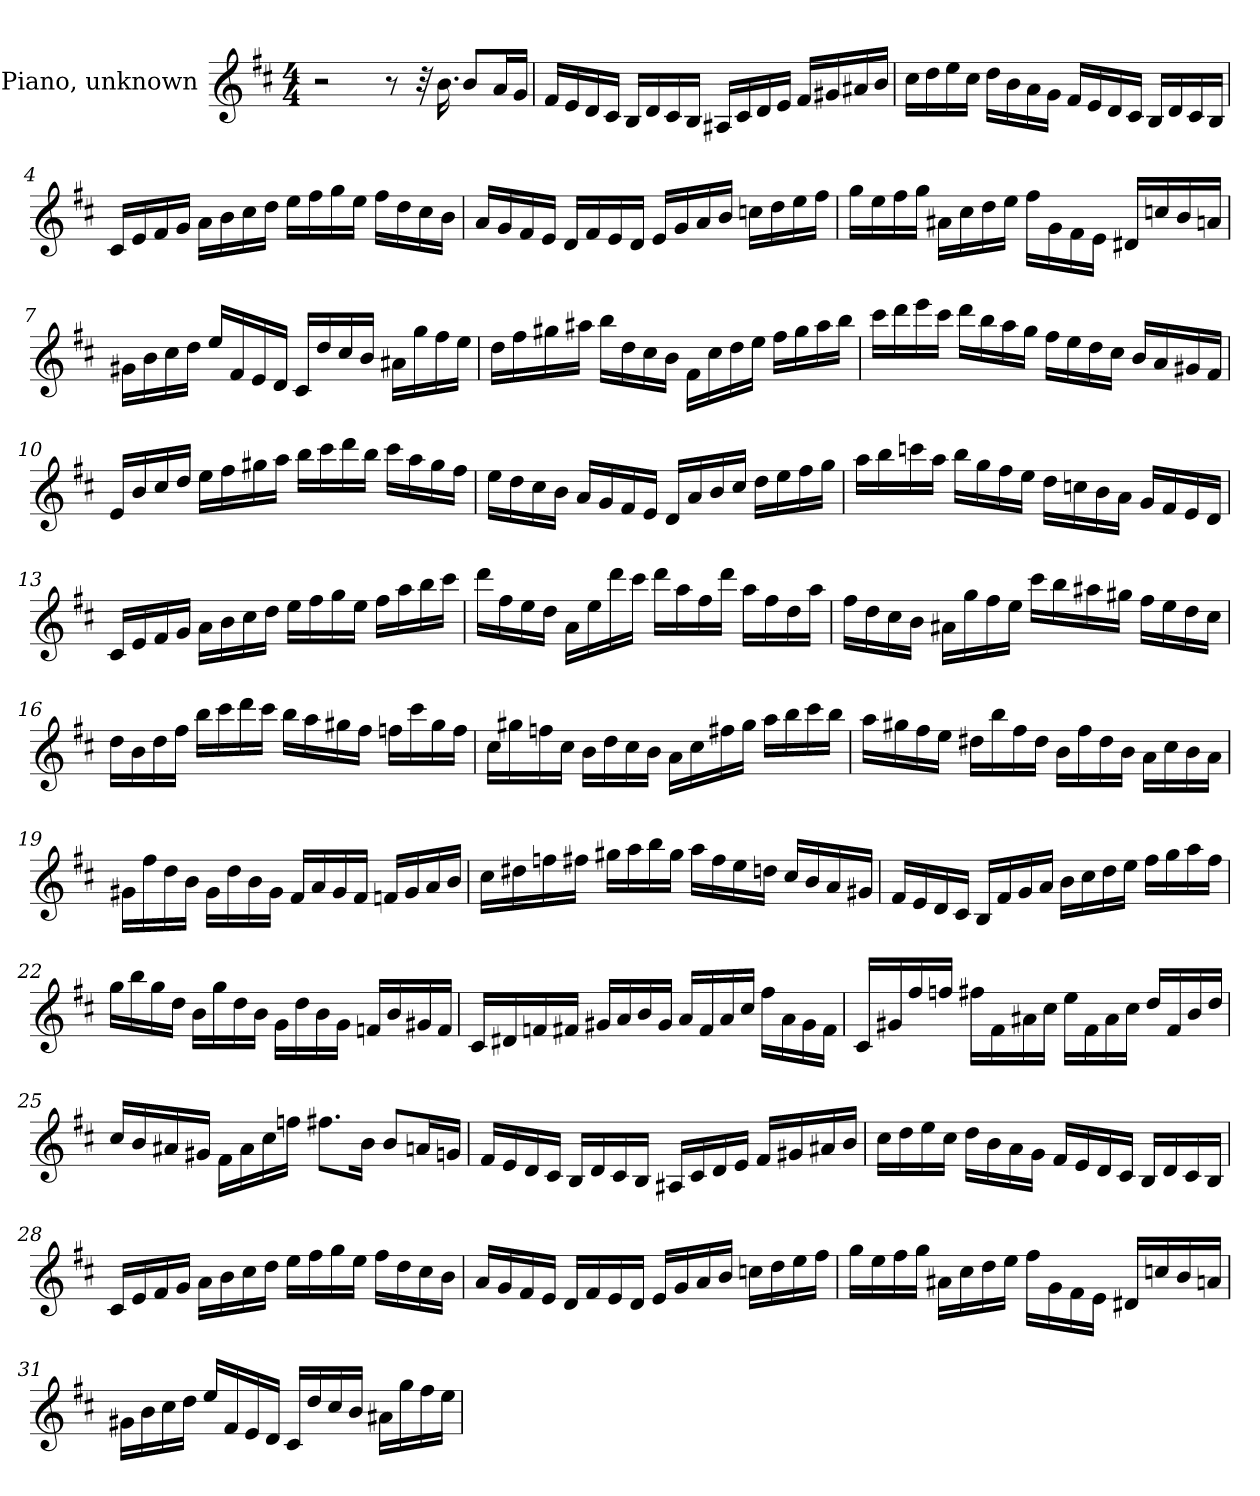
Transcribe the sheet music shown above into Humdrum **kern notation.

**kern
*part1
*staff1
*I"Piano, unknown
*I'Pno.
*clefG2
*k[f#c#]
*M4/4
*MM120
=1
2r
8r
32r
16.b\
8b/L
16a/L
16g/JJ
=2
16f#/LL
16e/
16d/
16c#/JJ
16B/LL
16d/
16c#/
16B/JJ
16A#X/LL
16c#/
16d/
16e/JJ
16f#/LL
16g#X/
16a#X/
16b/JJ
=3
16cc#\LL
16dd\
16ee\
16cc#\JJ
16dd\LL
16b\
16a\
16g\JJ
16f#/LL
16e/
16d/
16c#/JJ
16B/LL
16d/
16c#/
16B/JJ
!!LO:LB:g=z
=4
16c#/LL
16e/
16f#/
16g/JJ
16a\LL
16b\
16cc#\
16dd\JJ
16ee\LL
16ff#\
16gg\
16ee\JJ
16ff#\LL
16dd\
16cc#\
16b\JJ
=5
16a/LL
16g/
16f#/
16e/JJ
16d/LL
16f#/
16e/
16d/JJ
16e/LL
16g/
16a/
16b/JJ
16ccn\LL
16dd\
16ee\
16ff#\JJ
!!LO:LB:g=z
=6
16gg\LL
16ee\
16ff#\
16gg\JJ
16a#X\LL
16cc#\
16dd\
16ee\JJ
16ff#\LL
16g\
16f#\
16e\JJ
16d#X/LL
16ccn/
16b/
16an/JJ
=7
16g#X\LL
16b\
16cc#\
16dd\JJ
16ee/LL
16f#/
16e/
16d/JJ
16c#/LL
16dd/
16cc#/
16b/JJ
16a#X\LL
16gg\
16ff#\
16ee\JJ
!!LO:LB:g=z
=8
16dd\LL
16ff#\
16gg#X\
16aa#X\JJ
16bb\LL
16dd\
16cc#\
16b\JJ
16f#\LL
16cc#\
16dd\
16ee\JJ
16ff#\LL
16gg#\
16aa#\
16bb\JJ
=9
16ccc#\LL
16ddd\
16eee\
16ccc#\JJ
16ddd\LL
16bb\
16aa\
16gg\JJ
16ff#\LL
16ee\
16dd\
16cc#\JJ
16b/LL
16a/
16g#X/
16f#/JJ
!!LO:LB:g=z
=10
16e/LL
16b/
16cc#/
16dd/JJ
16ee\LL
16ff#\
16gg#X\
16aa\JJ
16bb\LL
16ccc#\
16ddd\
16bb\JJ
16ccc#\LL
16aa\
16gg#\
16ff#\JJ
=11
16ee\LL
16dd\
16cc#\
16b\JJ
16a/LL
16g/
16f#/
16e/JJ
16d/LL
16a/
16b/
16cc#/JJ
16dd\LL
16ee\
16ff#\
16gg\JJ
!!LO:LB:g=z
=12
16aa\LL
16bb\
16cccn\
16aa\JJ
16bb\LL
16gg\
16ff#\
16ee\JJ
16dd\LL
16ccn\
16b\
16a\JJ
16g/LL
16f#/
16e/
16d/JJ
=13
16c#/LL
16e/
16f#/
16g/JJ
16a\LL
16b\
16cc#\
16dd\JJ
16ee\LL
16ff#\
16gg\
16ee\JJ
16ff#\LL
16aa\
16bb\
16ccc#\JJ
!!LO:LB:g=z
=14
16ddd\LL
16ff#\
16ee\
16dd\JJ
16a\LL
16ee\
16ddd\
16ccc#\JJ
16ddd\LL
16aa\
16ff#\
16ddd\JJ
16aa\LL
16ff#\
16dd\
16aa\JJ
=15
16ff#\LL
16dd\
16cc#\
16b\JJ
16a#X\LL
16gg\
16ff#\
16ee\JJ
16ccc#\LL
16bb\
16aa#X\
16gg#X\JJ
16ff#\LL
16ee\
16dd\
16cc#\JJ
!!LO:LB:g=z
=16
16dd\LL
16b\
16dd\
16ff#\JJ
16bb\LL
16ccc#\
16ddd\
16ccc#\JJ
16bb\LL
16aa\
16gg#X\
16ff#\JJ
16ffn\LL
16ccc#\
16gg#\
16ff\JJ
=17
16cc#\LL
16gg#X\
16ffn\
16cc#\JJ
16b\LL
16dd\
16cc#\
16b\JJ
16a\LL
16cc#\
16ff#X\
16gg#\JJ
16aa\LL
16bb\
16ccc#\
16bb\JJ
!!LO:LB:g=z
=18
16aa\LL
16gg#X\
16ff#\
16ee\JJ
16dd#X\LL
16bb\
16ff#\
16dd#\JJ
16b\LL
16ff#\
16dd#\
16b\JJ
16a\LL
16cc#\
16b\
16a\JJ
=19
16g#X\LL
16ff#\
16dd\
16b\JJ
16g#\LL
16dd\
16b\
16g#\JJ
16f#/LL
16a/
16g#/
16f#/JJ
16fn/LL
16g#/
16a/
16b/JJ
!!LO:LB:g=z
=20
16cc#\LL
16dd#X\
16ffn\
16ff#X\JJ
16gg#X\LL
16aa\
16bb\
16gg#\JJ
16aa\LL
16ff#\
16ee\
16ddn\JJ
16cc#/LL
16b/
16a/
16g#X/JJ
=21
16f#/LL
16e/
16d/
16c#/JJ
16B/LL
16f#/
16g/
16a/JJ
16b\LL
16cc#\
16dd\
16ee\JJ
16ff#\LL
16gg\
16aa\
16ff#\JJ
!!LO:LB:g=z
=22
16gg\LL
16bb\
16gg\
16dd\JJ
16b\LL
16gg\
16dd\
16b\JJ
16g\LL
16dd\
16b\
16g\JJ
16fn/LL
16b/
16g#X/
16f/JJ
=23
16c#/LL
16d#X/
16fn/
16f#X/JJ
16g#X/LL
16a/
16b/
16g#/JJ
16a/LL
16f#/
16a/
16cc#/JJ
16ff#\LL
16a\
16g#\
16f#\JJ
!!LO:PB:g=z
=24
16c#/LL
16g#X/
16ff#/
16ffn/JJ
16ff#X\LL
16f#\
16a#X\
16cc#\JJ
16ee\LL
16f#\
16a#\
16cc#\JJ
16dd/LL
16f#/
16b/
16dd/JJ
=25
16cc#/LL
16b/
16a#X/
16g#X/JJ
16f#\LL
16a#\
16cc#\
16ffn\JJ
8.ff#X\L
16b\Jk
8b/L
16an/L
16gn/JJ
!!LO:LB:g=z
=26
16f#/LL
16e/
16d/
16c#/JJ
16B/LL
16d/
16c#/
16B/JJ
16A#X/LL
16c#/
16d/
16e/JJ
16f#/LL
16g#X/
16a#X/
16b/JJ
=27
16cc#\LL
16dd\
16ee\
16cc#\JJ
16dd\LL
16b\
16a\
16g\JJ
16f#/LL
16e/
16d/
16c#/JJ
16B/LL
16d/
16c#/
16B/JJ
!!LO:LB:g=z
=28
16c#/LL
16e/
16f#/
16g/JJ
16a\LL
16b\
16cc#\
16dd\JJ
16ee\LL
16ff#\
16gg\
16ee\JJ
16ff#\LL
16dd\
16cc#\
16b\JJ
=29
16a/LL
16g/
16f#/
16e/JJ
16d/LL
16f#/
16e/
16d/JJ
16e/LL
16g/
16a/
16b/JJ
16ccn\LL
16dd\
16ee\
16ff#\JJ
!!LO:LB:g=z
=30
16gg\LL
16ee\
16ff#\
16gg\JJ
16a#X\LL
16cc#\
16dd\
16ee\JJ
16ff#\LL
16g\
16f#\
16e\JJ
16d#X/LL
16ccn/
16b/
16an/JJ
=31
16g#X\LL
16b\
16cc#\
16dd\JJ
16ee/LL
16f#/
16e/
16d/JJ
16c#/LL
16dd/
16cc#/
16b/JJ
16a#X\LL
16gg\
16ff#\
16ee\JJ
=
*-
